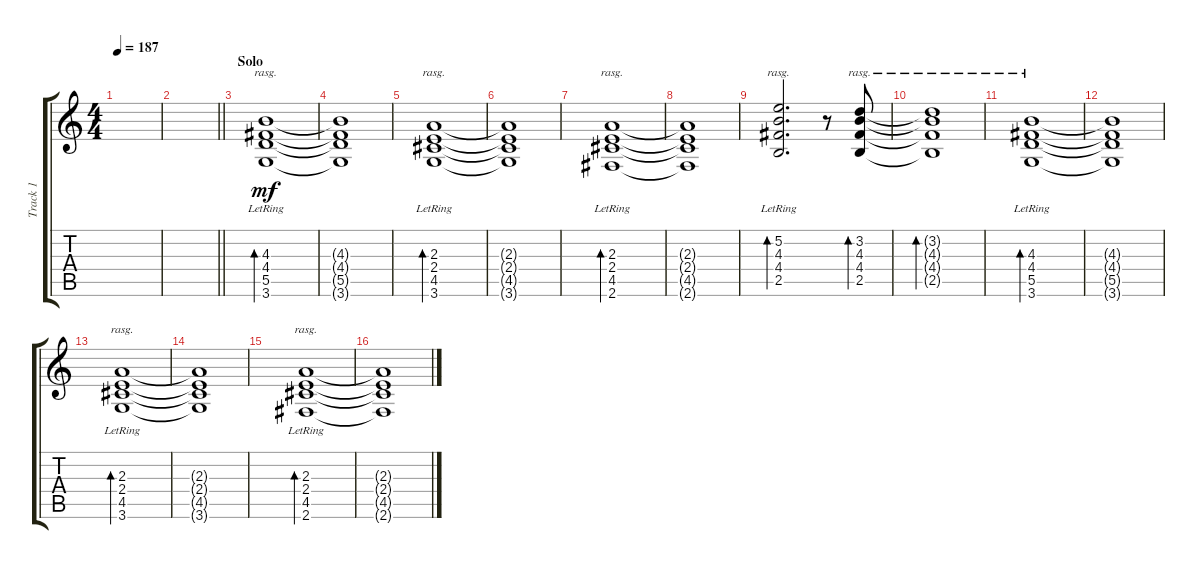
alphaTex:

\track ("Track 1" "Track 1") {instrument acousticguitarsteel}
\staff {score tabs}
\tuning (E4 B3 G3 D3 A2 E2) {hide}
\ts (4 4)
\tempo 187
\clef g2
\ks c
|
\barLineRight lightlight
|
\section ("" "Solo")
(4.3{lr} 4.4{lr} 5.5{lr} 3.6{lr}).1{bd 240 rasg ii dy mf} |
(4.3{t} 4.4{t} 5.5{t} 3.6{t}).1 |
(2.3{lr} 2.4{lr} 4.5{lr} 3.6{lr}).1{bd 240 rasg ii} |
(2.3{t} 2.4{t} 4.5{t} 3.6{t}).1 |
(2.3{lr} 2.4 4.5 2.6).1{bd 480 rasg ii} |
(2.3{t} 2.4{t} 4.5{t} 2.6{t}).1 |
(5.2{lr} 4.3{lr} 4.4{lr} 2.5{lr}).2{d bd 120 rasg ii} r.8 (3.2 4.3 4.4 2.5).8{bd 240 rasg ii} |
(3.2{t} 4.3{t} 4.4{t} 2.5{t}).1{bd 120 rasg ii} |
(4.3{lr} 4.4{lr} 5.5{lr} 3.6{lr}).1{bd 240 rasg ii} |
(4.3{t} 4.4{t} 5.5{t} 3.6{t}).1 |
(2.3{lr} 2.4{lr} 4.5{lr} 3.6{lr}).1{bd 240 rasg ii} |
(2.3{t} 2.4{t} 4.5{t} 3.6{t}).1 |
(2.3{lr} 2.4 4.5 2.6).1{bd 480 rasg ii} |
(2.3{t} 2.4{t} 4.5{t} 2.6{t}).1
